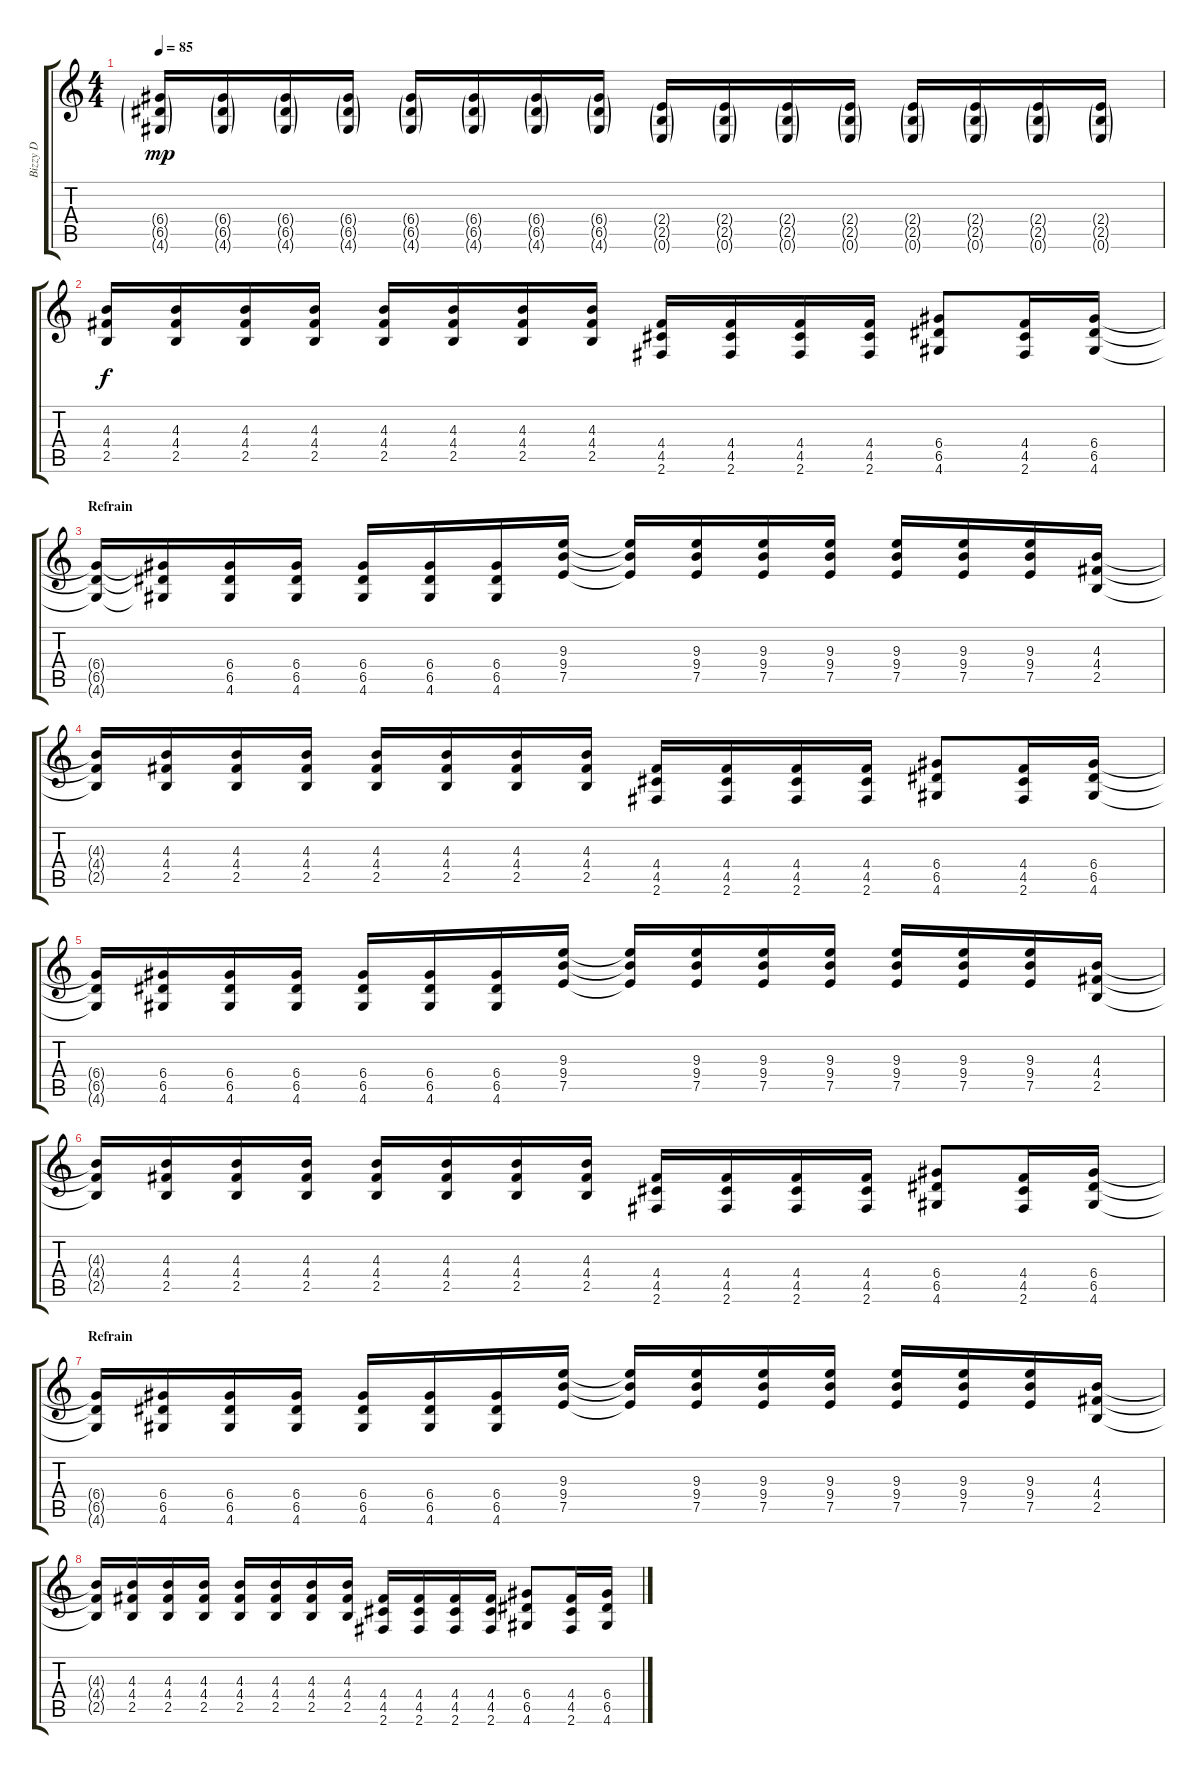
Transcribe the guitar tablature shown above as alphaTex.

\track ("Bizzy D" "Bizzy D") {instrument distortionguitar}
\staff {score tabs}
\tuning (E4 B3 G3 D3 A2 E2) {hide}
\ts (4 4)
\tempo 85
\clef g2
\ks c
(6.4{g} 6.5{g} 4.6{g}).16{dy mp} (6.4{g} 6.5{g} 4.6{g}).16 (6.4{g} 6.5{g} 4.6{g}).16 (6.4{g} 6.5{g} 4.6{g}).16 (6.4{g} 6.5{g} 4.6{g}).16 (6.4{g} 6.5{g} 4.6{g}).16 (6.4{g} 6.5{g} 4.6{g}).16 (6.4{g} 6.5{g} 4.6{g}).16 (2.4{g} 2.5{g} 0.6{g}).16 (2.4{g} 2.5{g} 0.6{g}).16 (2.4{g} 2.5{g} 0.6{g}).16 (2.4{g} 2.5{g} 0.6{g}).16 (2.4{g} 2.5{g} 0.6{g}).16 (2.4{g} 2.5{g} 0.6{g}).16 (2.4{g} 2.5{g} 0.6{g}).16 (2.4{g} 2.5{g} 0.6{g}).16 |
(4.3 4.4 2.5).16{dy f} (4.3 4.4 2.5).16 (4.3 4.4 2.5).16 (4.3 4.4 2.5).16 (4.3 4.4 2.5).16 (4.3 4.4 2.5).16 (4.3 4.4 2.5).16 (4.3 4.4 2.5).16 (4.4 4.5 2.6).16 (4.4 4.5 2.6).16 (4.4 4.5 2.6).16 (4.4 4.5 2.6).16 (6.4 6.5 4.6).8 (4.4 4.5 2.6).16 (6.4 6.5 4.6).16 |
\section ("" "Refrain")
(6.4{t} 6.5{t} 4.6{t}).16 (6.4{t} 6.5{t} 4.6{t}).16 (6.4 6.5 4.6).16 (6.4 6.5 4.6).16 (6.4 6.5 4.6).16 (6.4 6.5 4.6).16 (6.4 6.5 4.6).16 (9.3 9.4 7.5).16 (9.3{t} 9.4{t} 7.5{t}).16 (9.3 9.4 7.5).16 (9.3 9.4 7.5).16 (9.3 9.4 7.5).16 (9.3 9.4 7.5).16 (9.3 9.4 7.5).16 (9.3 9.4 7.5).16 (4.3 4.4 2.5).16 |
(4.3{t} 4.4{t} 2.5{t}).16 (4.3 4.4 2.5).16 (4.3 4.4 2.5).16 (4.3 4.4 2.5).16 (4.3 4.4 2.5).16 (4.3 4.4 2.5).16 (4.3 4.4 2.5).16 (4.3 4.4 2.5).16 (4.4 4.5 2.6).16 (4.4 4.5 2.6).16 (4.4 4.5 2.6).16 (4.4 4.5 2.6).16 (6.4 6.5 4.6).8 (4.4 4.5 2.6).16 (6.4 6.5 4.6).16 |
(6.4{t} 6.5{t} 4.6{t}).16 (6.4 6.5 4.6).16 (6.4 6.5 4.6).16 (6.4 6.5 4.6).16 (6.4 6.5 4.6).16 (6.4 6.5 4.6).16 (6.4 6.5 4.6).16 (9.3 9.4 7.5).16 (9.3{t} 9.4{t} 7.5{t}).16 (9.3 9.4 7.5).16 (9.3 9.4 7.5).16 (9.3 9.4 7.5).16 (9.3 9.4 7.5).16 (9.3 9.4 7.5).16 (9.3 9.4 7.5).16 (4.3 4.4 2.5).16 |
(4.3{t} 4.4{t} 2.5{t}).16 (4.3 4.4 2.5).16 (4.3 4.4 2.5).16 (4.3 4.4 2.5).16 (4.3 4.4 2.5).16 (4.3 4.4 2.5).16 (4.3 4.4 2.5).16 (4.3 4.4 2.5).16 (4.4 4.5 2.6).16 (4.4 4.5 2.6).16 (4.4 4.5 2.6).16 (4.4 4.5 2.6).16 (6.4 6.5 4.6).8 (4.4 4.5 2.6).16 (6.4 6.5 4.6).16 |
\section ("" "Refrain")
(6.4{t} 6.5{t} 4.6{t}).16 (6.4 6.5 4.6).16 (6.4 6.5 4.6).16 (6.4 6.5 4.6).16 (6.4 6.5 4.6).16 (6.4 6.5 4.6).16 (6.4 6.5 4.6).16 (9.3 9.4 7.5).16 (9.3{t} 9.4{t} 7.5{t}).16 (9.3 9.4 7.5).16 (9.3 9.4 7.5).16 (9.3 9.4 7.5).16 (9.3 9.4 7.5).16 (9.3 9.4 7.5).16 (9.3 9.4 7.5).16 (4.3 4.4 2.5).16 |
(4.3{t} 4.4{t} 2.5{t}).16 (4.3 4.4 2.5).16 (4.3 4.4 2.5).16 (4.3 4.4 2.5).16 (4.3 4.4 2.5).16 (4.3 4.4 2.5).16 (4.3 4.4 2.5).16 (4.3 4.4 2.5).16 (4.4 4.5 2.6).16 (4.4 4.5 2.6).16 (4.4 4.5 2.6).16 (4.4 4.5 2.6).16 (6.4 6.5 4.6).8 (4.4 4.5 2.6).16 (6.4 6.5 4.6).16
